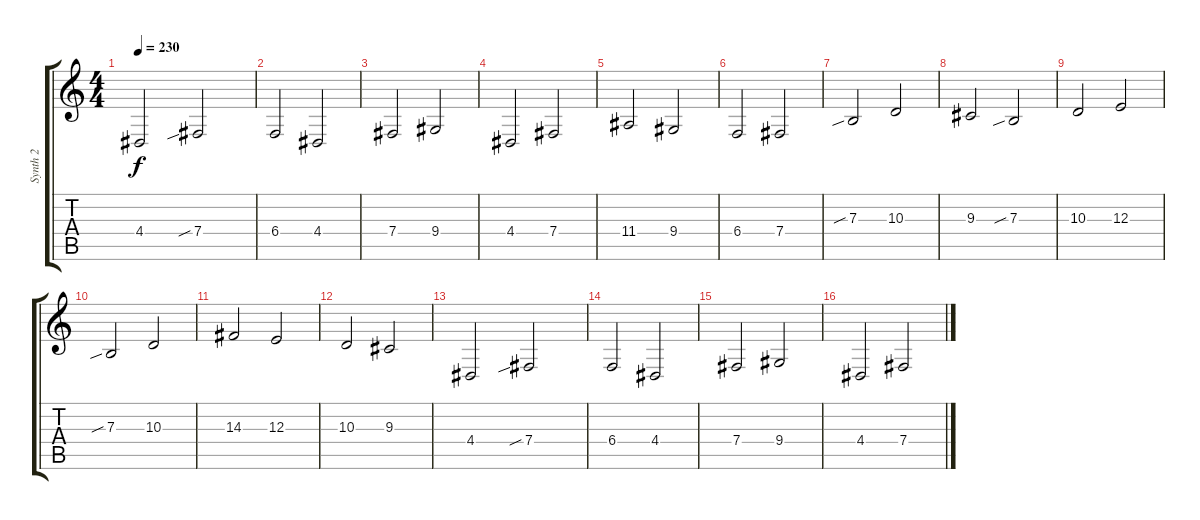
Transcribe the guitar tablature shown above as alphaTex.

\track ("Synth 2" "Synth 2") {instrument stringensemble2}
\staff {score tabs}
\tuning (Db4 Ab3 E3 B2 Gb2 Db2) {hide}
\ts (4 4)
\tempo 230
\clef g2
\ks c
4.4.2{dy f} 7.4{sib}.2 |
6.4.2 4.4.2 |
7.4.2 9.4.2 |
4.4.2 7.4.2 |
11.4.2 9.4.2 |
6.4.2 7.4.2 |
7.3{sib}.2 10.3.2 |
9.3.2 7.3{sib}.2 |
10.3.2 12.3.2 |
7.3{sib}.2 10.3.2 |
14.3.2 12.3.2 |
10.3.2 9.3.2 |
4.4.2 7.4{sib}.2 |
6.4.2 4.4.2 |
7.4.2 9.4.2 |
4.4.2 7.4.2
